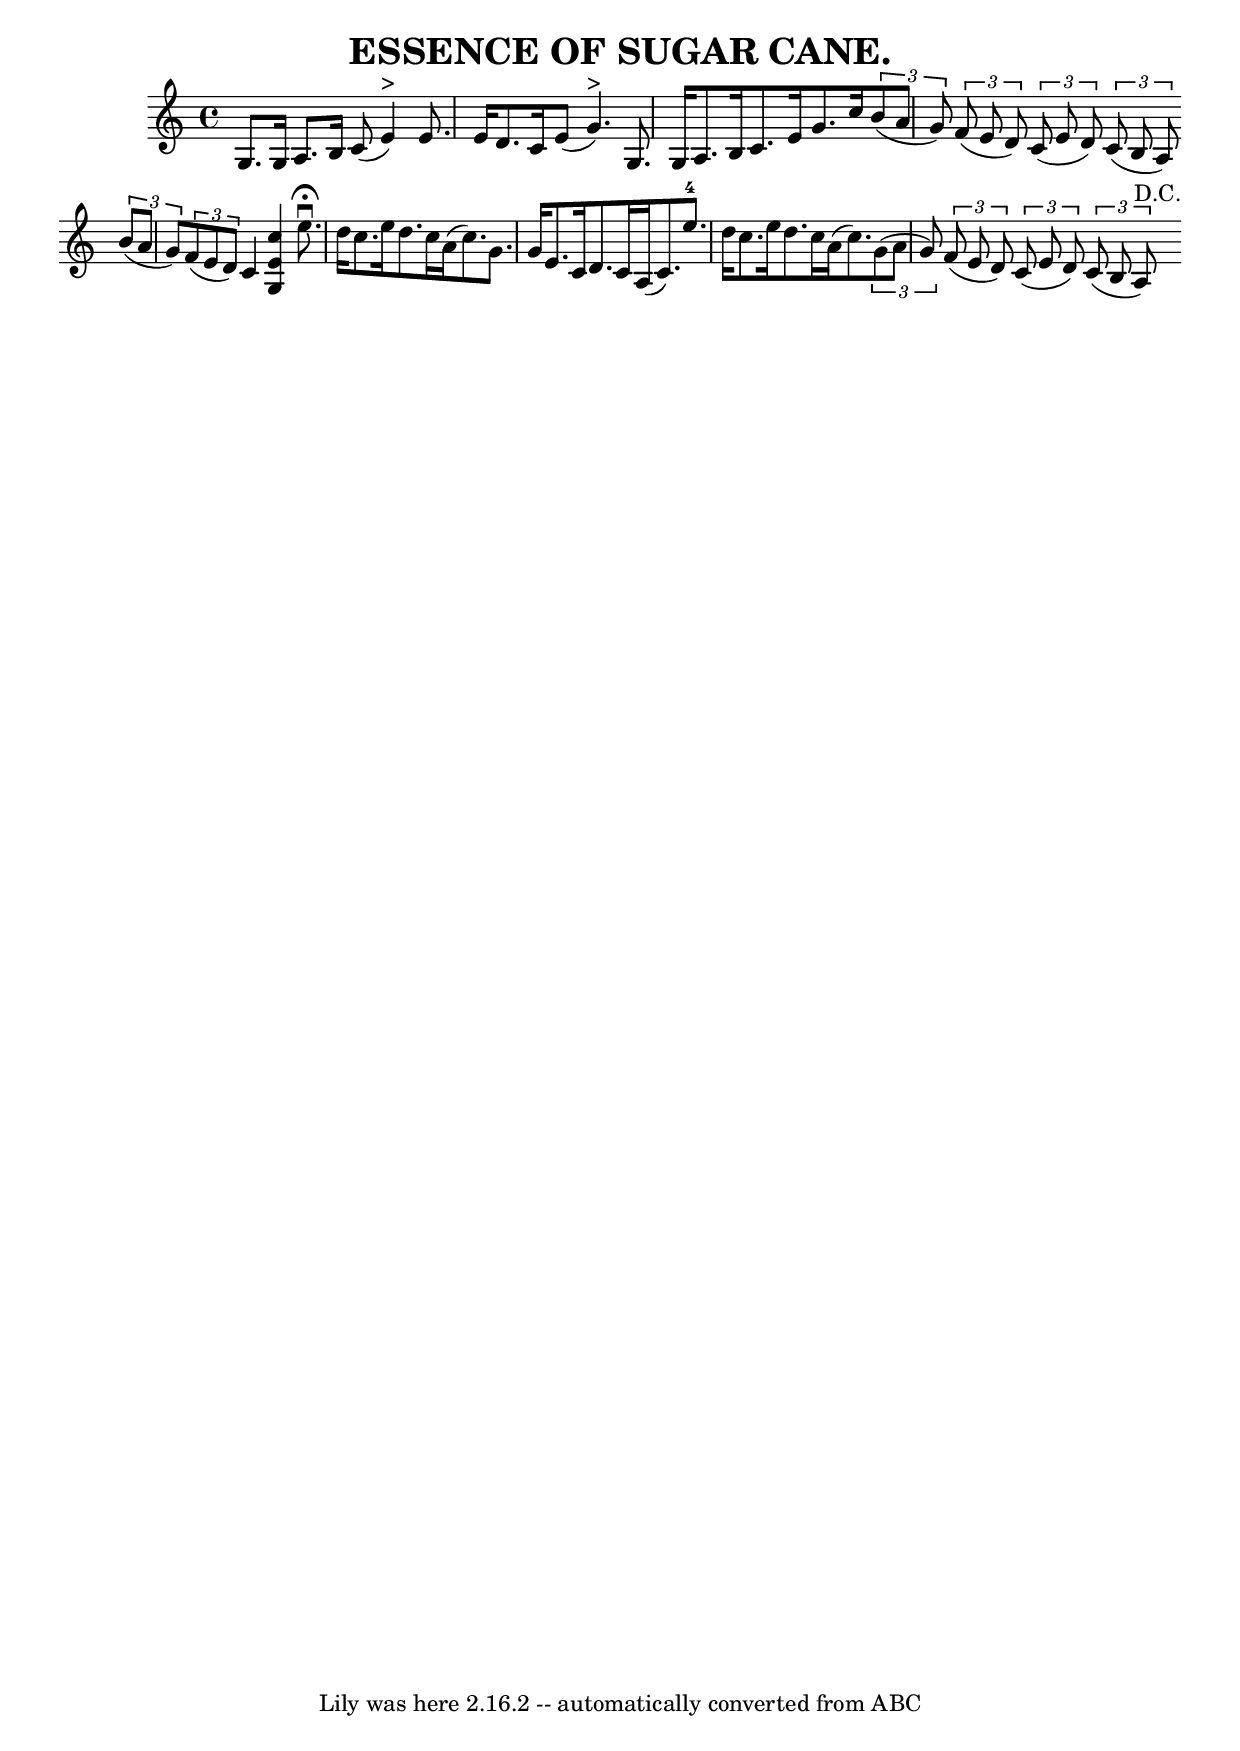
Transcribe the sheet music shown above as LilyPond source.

\version "2.16.2"
\include "Mammoth.ily"
\header {
  %% book = "Coles pg. 24.3"
  crossRefNumber = "19"
  footnotes = ""
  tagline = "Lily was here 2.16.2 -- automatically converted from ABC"
  title = "ESSENCE OF SUGAR CANE."

}
voicedefault =  {


  \override Staff.TimeSignature #'style = #'C
  \time 4/4    \key c \major g8. g16 a8. b16 c'8 (e'4^">")    |
  e'8. e'16 d'8. c'16 e'8 (g'4.^">") |
  g8. g16 a8. b16 c'8. e'16 g'8. c''16   |
  \times 2/3 { 
    b'8 (a'8 g'8) 
  }   \times 2/3 { f'8 (e'8 d'8) 
	 }   
  \times 2/3 { c'8 (e'8 d'8) 
	 }   \times 2/3 { c'8 (b8 a8) } \bar ":  |"   \times 2/3 { b'8 (a'8 g'8) 
	 }   \times 2/3 { f'8 ( e'8 d'8) } c'4  << c''4 e'4 g4   >> \bar "|." \bar "  |:" e''8.^\fermata^\downbow d''16 c''8. e''16 d''8. c''16 a'16 ( c''8.)   |
  g'8. g'16 e'8. c'16 d'8. c'16 a16 ( c'8.)  |
  e''8.-4 d''16 c''8. e''16 d''8. c''16 a'16 (c''8.)  |
  \times 2/3 { g'8 (a'8 g'8) 
	 }   
  \times 2/3 { f'8 (e'8 d'8) 
	 }   \times 2/3 { c'8 (e'8 d'8) 
	 }   \times 2/3 { c'8 (b8 a8^"D.C.") } \bar ":  |"   

}

\score{
  <<

    \context Staff="default"
    {
      \voicedefault 
      
    }

  >>
  \layout {
    
  }
  \midi {
  }

}
